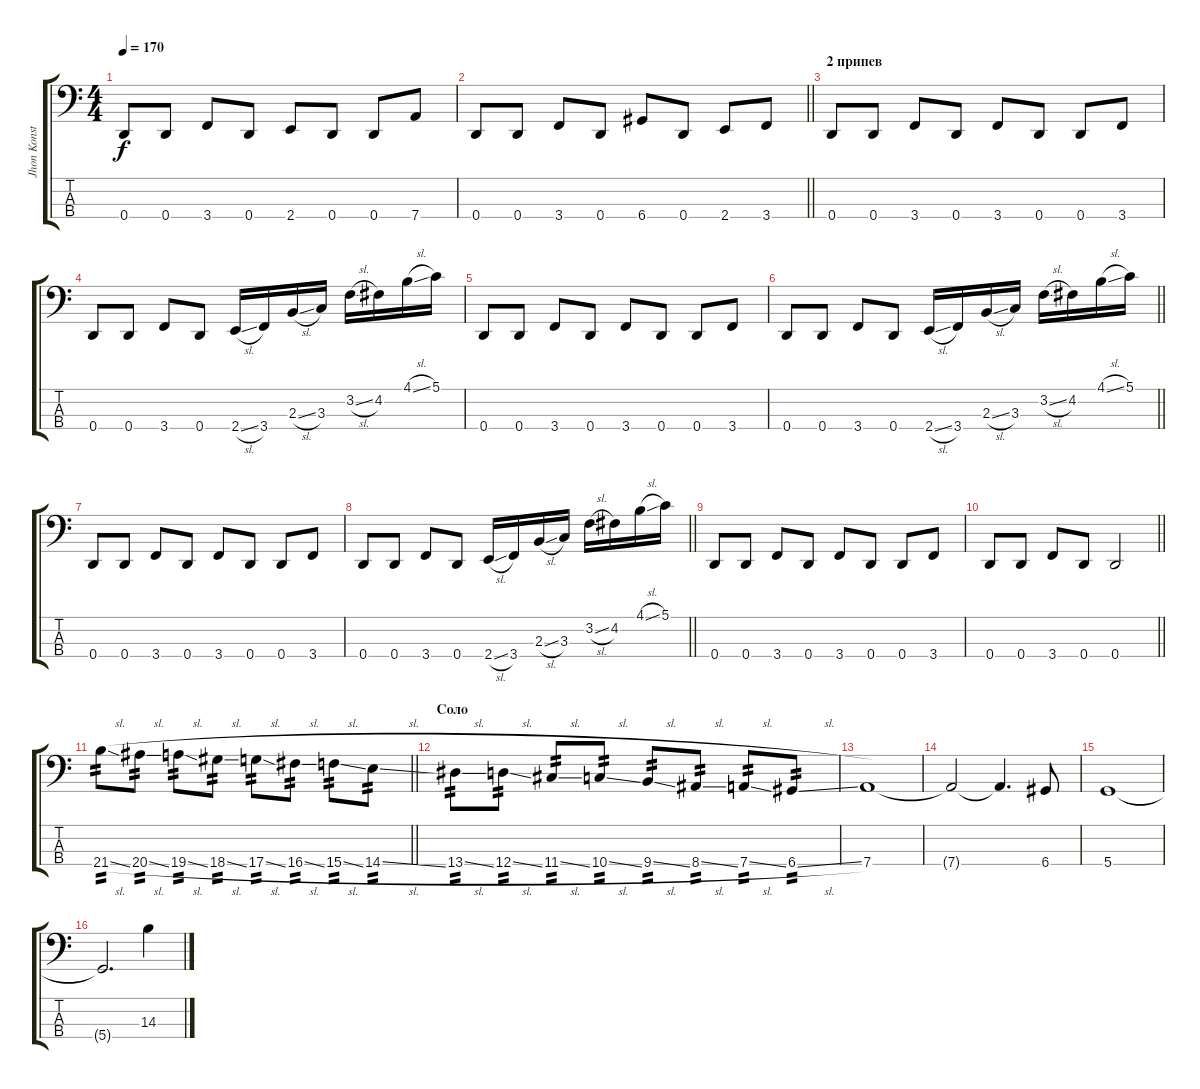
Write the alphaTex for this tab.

\track ("Jhon Konstantine" "Jhon Konst") {instrument slapbass1}
\staff {score tabs}
\tuning (G2 D2 A1 D1) {hide}
\ts (4 4)
\tempo 170
\clef f4
\ks c
0.4.8{dy f} 0.4.8 3.4.8 0.4.8 2.4.8 0.4.8 0.4.8 7.4.8 |
\barLineRight lightlight
0.4.8 0.4.8 3.4.8 0.4.8 6.4.8 0.4.8 2.4.8 3.4.8 |
\section ("" "2 припев")
0.4.8 0.4.8 3.4.8 0.4.8 3.4.8 0.4.8 0.4.8 3.4.8 |
0.4.8 0.4.8 3.4.8 0.4.8 2.4{sl}.16 3.4.16 2.3{sl}.16 3.3.16 3.2{sl}.16 4.2.16 4.1{sl}.16 5.1.16 |
0.4.8 0.4.8 3.4.8 0.4.8 3.4.8 0.4.8 0.4.8 3.4.8 |
\barLineRight lightlight
0.4.8 0.4.8 3.4.8 0.4.8 2.4{sl}.16 3.4.16 2.3{sl}.16 3.3.16 3.2{sl}.16 4.2.16 4.1{sl}.16 5.1.16 |
0.4.8 0.4.8 3.4.8 0.4.8 3.4.8 0.4.8 0.4.8 3.4.8 |
\barLineRight lightlight
0.4.8 0.4.8 3.4.8 0.4.8 2.4{sl}.16 3.4.16 2.3{sl}.16 3.3.16 3.2{sl}.16 4.2.16 4.1{sl}.16 5.1.16 |
0.4.8 0.4.8 3.4.8 0.4.8 3.4.8 0.4.8 0.4.8 3.4.8 |
\barLineRight lightlight
0.4.8 0.4.8 3.4.8 0.4.8 0.4.2 |
\barLineRight lightlight
21.4{sl}.8{tp 2} 20.4{sl}.8{tp 2} 19.4{sl}.8{tp 2} 18.4{sl}.8{tp 2} 17.4{sl}.8{tp 2} 16.4{sl}.8{tp 2} 15.4{sl}.8{tp 2} 14.4{sl}.8{tp 2} |
\section ("" "Соло")
13.4{sl}.8{tp 2} 12.4{sl}.8{tp 2} 11.4{sl}.8{tp 2} 10.4{sl}.8{tp 2} 9.4{sl}.8{tp 2} 8.4{sl}.8{tp 2} 7.4{sl}.8{tp 2} 6.4{sl}.8{tp 2} |
7.4.1 |
7.4{t}.2 7.4{t}.4{d} 6.4.8 |
5.4.1 |
5.4{t}.2{d} 14.3{sl}.4
